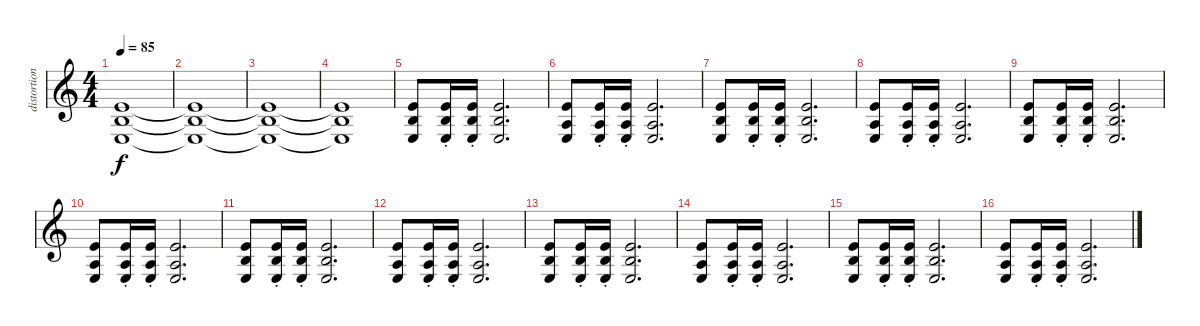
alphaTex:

\track ("distortion guitar" "distortion") {instrument distortionguitar}
\staff {score}
\tuning (E4 B3 G3 D3 A2 E2) {hide}
\ts (4 4)
\tempo 85
\clef g2
\ks c
(2.4 2.5 0.6).1{dy f volume 7} |
(2.4{t} 2.5{t} 0.6{t}).1 |
(2.4{t} 2.5{t} 0.6{t}).1 |
(2.4{t} 2.5{t} 0.6{t}).1 |
(2.4 2.5 0.6).8{volume 12} (2.4{st} 2.5{st} 0.6{st}).16 (2.4{st} 2.5{st} 0.6{st}).16 (2.4 2.5 0.6).2{d} |
(2.4 0.5 0.6).8 (2.4{st} 0.5{st} 0.6{st}).16 (2.4{st} 0.5{st} 0.6{st}).16 (2.4 0.5 0.6).2{d} |
(2.4 2.5 0.6).8 (2.4{st} 2.5{st} 0.6{st}).16 (2.4{st} 2.5{st} 0.6{st}).16 (2.4 2.5 0.6).2{d} |
(2.4 0.5 0.6).8 (2.4{st} 0.5{st} 0.6{st}).16 (2.4{st} 0.5{st} 0.6{st}).16 (2.4 0.5 0.6).2{d} |
(2.4 2.5 0.6).8 (2.4{st} 2.5{st} 0.6{st}).16 (2.4{st} 2.5{st} 0.6{st}).16 (2.4 2.5 0.6).2{d} |
(2.4 0.5 0.6).8 (2.4{st} 0.5{st} 0.6{st}).16 (2.4{st} 0.5{st} 0.6{st}).16 (2.4 0.5 0.6).2{d} |
(2.4 2.5 0.6).8 (2.4{st} 2.5{st} 0.6{st}).16 (2.4{st} 2.5{st} 0.6{st}).16 (2.4 2.5 0.6).2{d} |
(2.4 0.5 0.6).8 (2.4{st} 0.5{st} 0.6{st}).16 (2.4{st} 0.5{st} 0.6{st}).16 (2.4 0.5 0.6).2{d} |
(2.4 2.5 0.6).8 (2.4{st} 2.5{st} 0.6{st}).16 (2.4{st} 2.5{st} 0.6{st}).16 (2.4 2.5 0.6).2{d} |
(2.4 0.5 0.6).8 (2.4{st} 0.5{st} 0.6{st}).16 (2.4{st} 0.5{st} 0.6{st}).16 (2.4 0.5 0.6).2{d} |
(2.4 2.5 0.6).8 (2.4{st} 2.5{st} 0.6{st}).16 (2.4{st} 2.5{st} 0.6{st}).16 (2.4 2.5 0.6).2{d} |
(2.4 0.5 0.6).8 (2.4{st} 0.5{st} 0.6{st}).16 (2.4{st} 0.5{st} 0.6{st}).16 (2.4 0.5 0.6).2{d}
